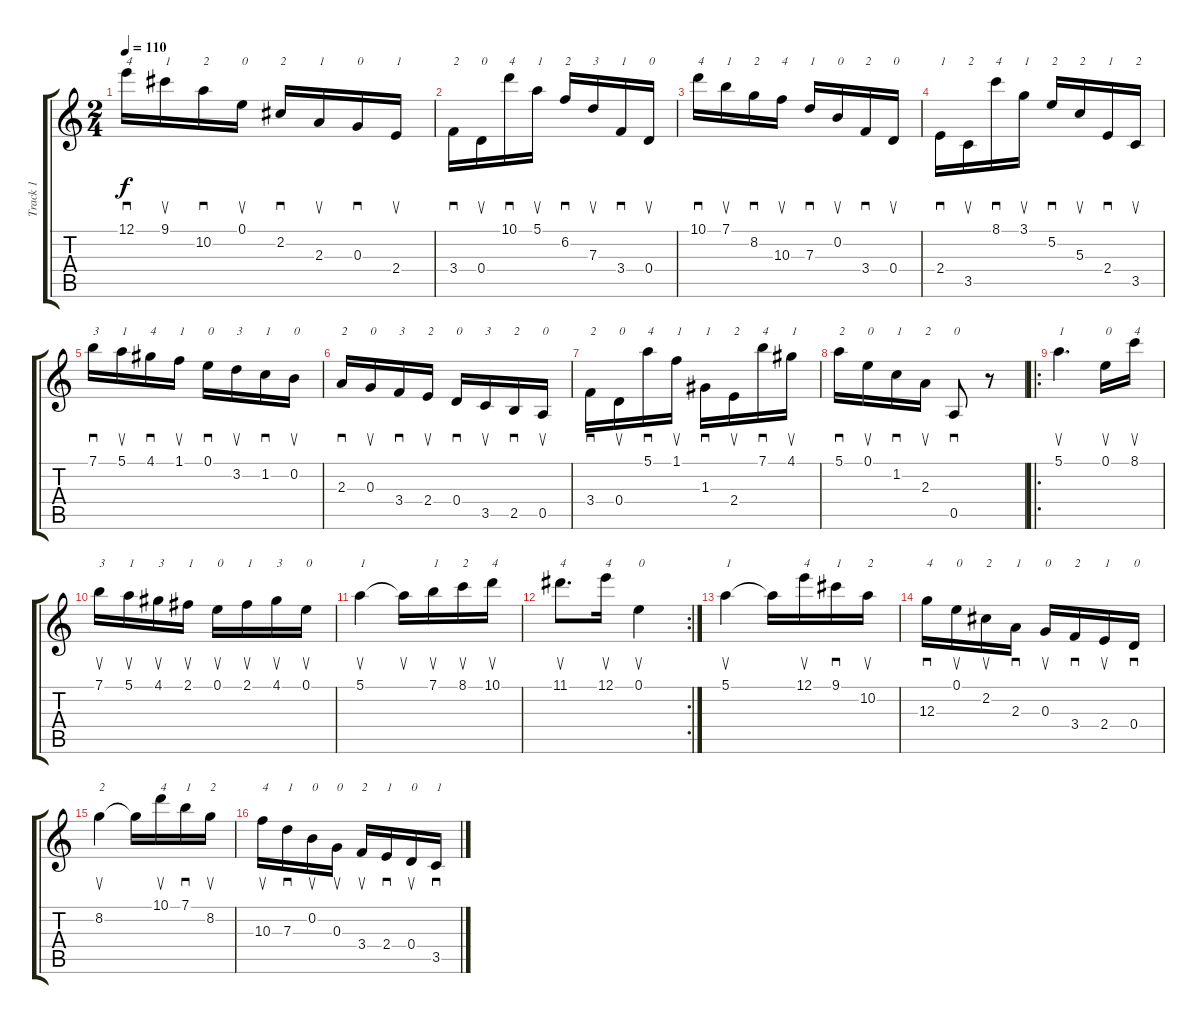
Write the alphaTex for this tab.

\track ("Track 1" "Track 1") {instrument acousticguitarnylon}
\staff {score tabs}
\tuning (E4 B3 G3 D3 A2 E2) {hide}
\ts (2 4)
\tempo 110
\clef g2
\ks aminor
12.1.16{sd txt "4" dy f} 9.1.16{su txt "1"} 10.2.16{sd txt "2"} 0.1.16{su txt "0"} 2.2.16{sd txt "2"} 2.3.16{su txt "1"} 0.3.16{sd txt "0"} 2.4.16{su txt "1"} |
3.4.16{sd txt "2"} 0.4.16{su txt "0"} 10.1.16{sd txt "4"} 5.1.16{su txt "1"} 6.2.16{sd txt "2"} 7.3.16{su txt "3"} 3.4.16{sd txt "1"} 0.4.16{su txt "0"} |
10.1.16{sd txt "4"} 7.1.16{su txt "1"} 8.2.16{sd txt "2"} 10.3.16{su txt "4"} 7.3.16{sd txt "1"} 0.2.16{su txt "0"} 3.4.16{sd txt "2"} 0.4.16{su txt "0"} |
2.4.16{sd txt "1"} 3.5.16{su txt "2"} 8.1.16{sd txt "4"} 3.1.16{su txt "1"} 5.2.16{sd txt "2"} 5.3.16{su txt "2"} 2.4.16{sd txt "1"} 3.5.16{su txt "2"} |
7.1.16{sd txt "3"} 5.1.16{su txt "1"} 4.1.16{sd txt "4"} 1.1.16{su txt "1"} 0.1.16{sd txt "0"} 3.2.16{su txt "3"} 1.2.16{sd txt "1"} 0.2.16{su txt "0"} |
2.3.16{sd txt "2"} 0.3.16{su txt "0"} 3.4.16{sd txt "3"} 2.4.16{su txt "2"} 0.4.16{sd txt "0"} 3.5.16{su txt "3"} 2.5.16{sd txt "2"} 0.5.16{su txt "0"} |
3.4.16{sd txt "2"} 0.4.16{su txt "0"} 5.1.16{sd txt "4"} 1.1.16{su txt "1"} 1.3.16{sd txt "1"} 2.4.16{su txt "2"} 7.1.16{sd txt "4"} 4.1.16{su txt "1"} |
5.1.16{sd txt "2"} 0.1.16{su txt "0"} 1.2.16{sd txt "1"} 2.3.16{su txt "2"} 0.5.8{sd txt "0"} r.8 |
\ro
5.1.4{d su txt "1"} 0.1.16{su txt "0"} 8.1.16{su txt "4"} |
7.1.16{su txt "3"} 5.1.16{su txt "1"} 4.1.16{su txt "3"} 2.1.16{su txt "1"} 0.1.16{su txt "0"} 2.1.16{su txt "1"} 4.1.16{su txt "3"} 0.1.16{su txt "0"} |
5.1.4{su txt "1"} 5.1{t}.16{su} 7.1.16{su txt "1"} 8.1.16{su txt "2"} 10.1.16{su txt "4"} |
\rc 2
11.1.8{d su txt "4"} 12.1.16{su txt "4"} 0.1.4{su txt "0"} |
5.1.4{su txt "1"} 5.1{t}.16 12.1.16{su txt "4"} 9.1.16{sd txt "1"} 10.2.16{su txt "2"} |
12.3.16{sd txt "4"} 0.1.16{su txt "0"} 2.2.16{su txt "2"} 2.3.16{sd txt "1"} 0.3.16{su txt "0"} 3.4.16{sd txt "2"} 2.4.16{su txt "1"} 0.4.16{sd txt "0"} |
8.2.4{su txt "2"} 8.2{t}.16 10.1.16{su txt "4"} 7.1.16{sd txt "1"} 8.2.16{su txt "2"} |
10.3.16{su txt "4"} 7.3.16{sd txt "1"} 0.2.16{su txt "0"} 0.3.16{su txt "0"} 3.4.16{su txt "2"} 2.4.16{sd txt "1"} 0.4.16{su txt "0"} 3.5.16{sd txt "1"}
